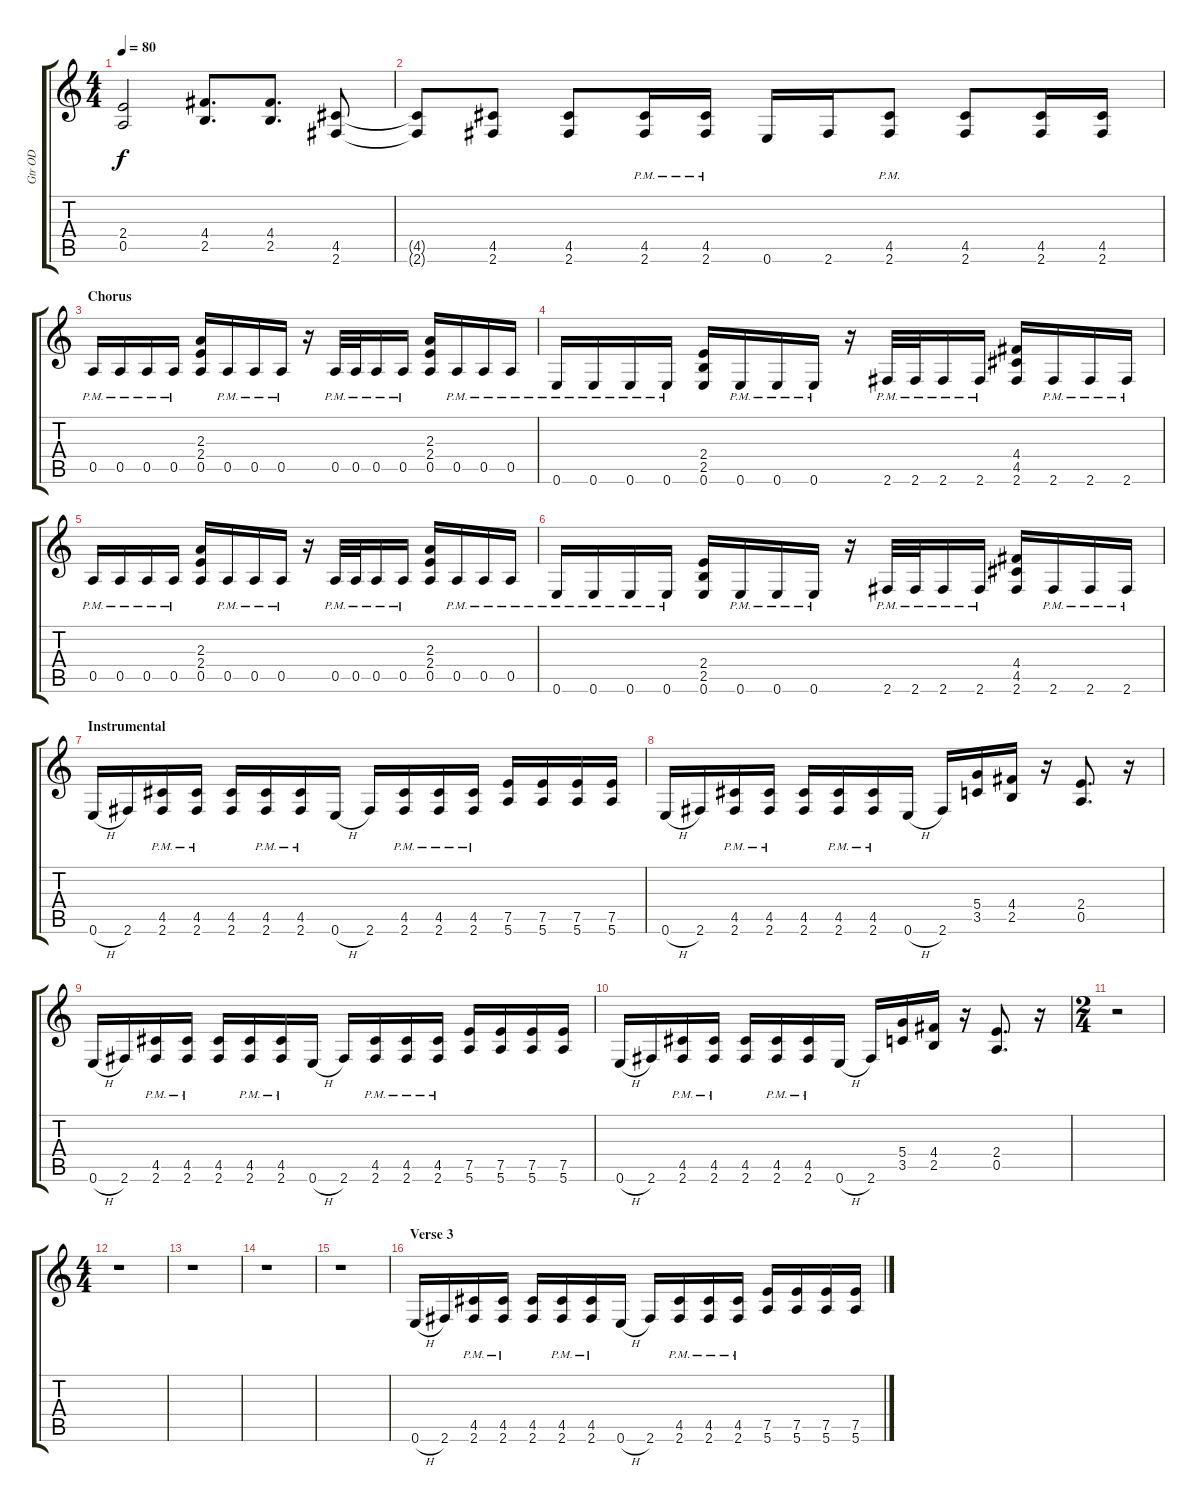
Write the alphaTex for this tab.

\track ("Gtr OD" "Gtr OD") {instrument overdrivenguitar}
\staff {score tabs}
\tuning (E4 B3 G3 D3 A2 E2) {hide}
\ts (4 4)
\tempo 80
\clef g2
\ks c
(2.4 0.5).2{dy f} (4.4 2.5).8{d} (4.4 2.5).8{d} (4.5 2.6).8 |
(4.5{t} 2.6{t}).8 (4.5 2.6).8 (4.5 2.6).8 (4.5{pm} 2.6{pm}).16 (4.5{pm} 2.6{pm}).16 0.6.16 2.6.16 (4.5{pm} 2.6{pm}).8 (4.5 2.6).8 (4.5 2.6).16 (4.5 2.6).16 |
\section ("" "Chorus")
0.5{pm}.16 0.5{pm}.16 0.5{pm}.16 0.5{pm}.16 (2.3 2.4 0.5).16 0.5{pm}.16 0.5{pm}.16 0.5{pm}.16 r.16 0.5{pm}.32 0.5{pm}.32 0.5{pm}.16 0.5{pm}.16 (2.3 2.4 0.5).16 0.5{pm}.16 0.5{pm}.16 0.5{pm}.16 |
0.6{pm}.16 0.6{pm}.16 0.6{pm}.16 0.6{pm}.16 (2.4 2.5 0.6).16 0.6{pm}.16 0.6{pm}.16 0.6{pm}.16 r.16 2.6{pm}.32 2.6{pm}.32 2.6{pm}.16 2.6{pm}.16 (4.4 4.5 2.6).16 2.6{pm}.16 2.6{pm}.16 2.6{pm}.16 |
0.5{pm}.16 0.5{pm}.16 0.5{pm}.16 0.5{pm}.16 (2.3 2.4 0.5).16 0.5{pm}.16 0.5{pm}.16 0.5{pm}.16 r.16 0.5{pm}.32 0.5{pm}.32 0.5{pm}.16 0.5{pm}.16 (2.3 2.4 0.5).16 0.5{pm}.16 0.5{pm}.16 0.5{pm}.16 |
0.6{pm}.16 0.6{pm}.16 0.6{pm}.16 0.6{pm}.16 (2.4 2.5 0.6).16 0.6{pm}.16 0.6{pm}.16 0.6{pm}.16 r.16 2.6{pm}.32 2.6{pm}.32 2.6{pm}.16 2.6{pm}.16 (4.4 4.5 2.6).16 2.6{pm}.16 2.6{pm}.16 2.6{pm}.16 |
\section ("" "Instrumental")
0.6{h}.16 2.6.16 (4.5{pm} 2.6{pm}).16 (4.5{pm} 2.6{pm}).16 (4.5 2.6).16 (4.5{pm} 2.6{pm}).16 (4.5{pm} 2.6{pm}).16 0.6{h}.16 2.6.16 (4.5{pm} 2.6{pm}).16 (4.5{pm} 2.6{pm}).16 (4.5{pm} 2.6{pm}).16 (7.5 5.6).16 (7.5 5.6).16 (7.5 5.6).16 (7.5 5.6).16 |
0.6{h}.16 2.6.16 (4.5{pm} 2.6{pm}).16 (4.5{pm} 2.6{pm}).16 (4.5 2.6).16 (4.5{pm} 2.6{pm}).16 (4.5{pm} 2.6{pm}).16 0.6{h}.16 2.6.16 (5.4 3.5).16 (4.4 2.5).16 r.16 (2.4 0.5).8{d} r.16 |
0.6{h}.16 2.6.16 (4.5{pm} 2.6{pm}).16 (4.5{pm} 2.6{pm}).16 (4.5 2.6).16 (4.5{pm} 2.6{pm}).16 (4.5{pm} 2.6{pm}).16 0.6{h}.16 2.6.16 (4.5{pm} 2.6{pm}).16 (4.5{pm} 2.6{pm}).16 (4.5{pm} 2.6{pm}).16 (7.5 5.6).16 (7.5 5.6).16 (7.5 5.6).16 (7.5 5.6).16 |
0.6{h}.16 2.6.16 (4.5{pm} 2.6{pm}).16 (4.5{pm} 2.6{pm}).16 (4.5 2.6).16 (4.5{pm} 2.6{pm}).16 (4.5{pm} 2.6{pm}).16 0.6{h}.16 2.6.16 (5.4 3.5).16 (4.4 2.5).16 r.16 (2.4 0.5).8{d} r.16 |
\ts (2 4)
r.2 |
\ts (4 4)
r.1 |
r.1 |
r.1 |
r.1 |
\section ("" "Verse 3")
0.6{h}.16 2.6.16 (4.5{pm} 2.6{pm}).16 (4.5{pm} 2.6{pm}).16 (4.5 2.6).16 (4.5{pm} 2.6{pm}).16 (4.5{pm} 2.6{pm}).16 0.6{h}.16 2.6.16 (4.5{pm} 2.6{pm}).16 (4.5{pm} 2.6{pm}).16 (4.5{pm} 2.6{pm}).16 (7.5 5.6).16 (7.5 5.6).16 (7.5 5.6).16 (7.5 5.6).16
